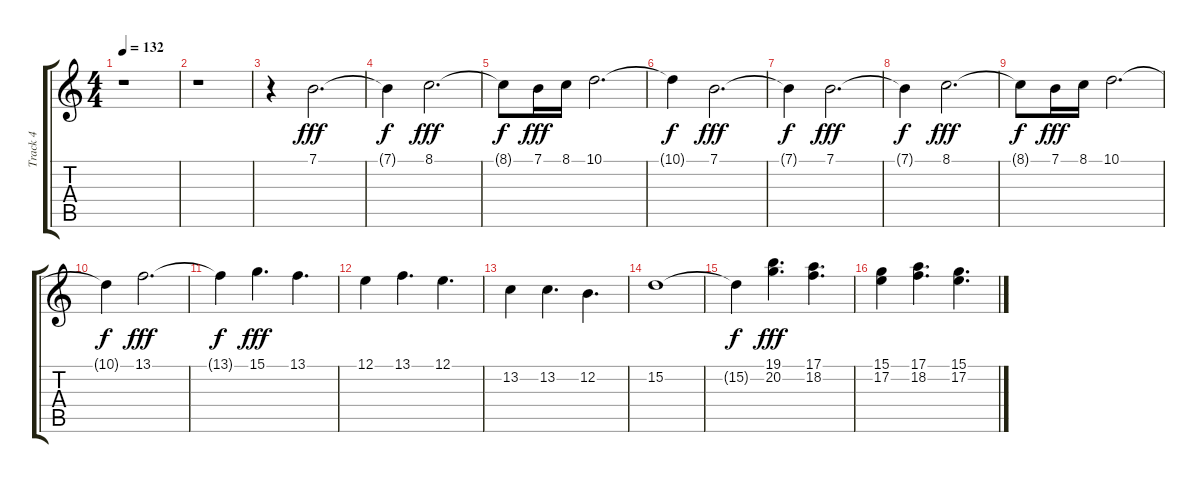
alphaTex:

\track ("Track 4" "Track 4") {instrument stringensemble1}
\staff {score tabs}
\tuning (E4 B3 G3 D3 A2 E2) {hide}
\ts (4 4)
\tempo 132
\clef g2
\ks c
r.1{dy f} |
r.1 |
r.4 7.1.2{d dy fff} |
7.1{t}.4{dy f} 8.1.2{d dy fff} |
8.1{t}.8{dy f} 7.1.16{dy fff} 8.1.16 10.1.2{d} |
10.1{t}.4{dy f} 7.1.2{d dy fff} |
7.1{t}.4{dy f} 7.1.2{d dy fff} |
7.1{t}.4{dy f} 8.1.2{d dy fff} |
8.1{t}.8{dy f} 7.1.16{dy fff} 8.1.16 10.1.2{d} |
10.1{t}.4{dy f} 13.1.2{d dy fff} |
13.1{t}.4{dy f} 15.1.4{d dy fff} 13.1.4{d} |
12.1.4 13.1.4{d} 12.1.4{d} |
13.2.4 13.2.4{d} 12.2.4{d} |
15.2.1 |
15.2{t}.4{dy f} (19.1 20.2).4{d dy fff} (17.1 18.2).4{d} |
(15.1 17.2).4 (17.1 18.2).4{d} (15.1 17.2).4{d}
